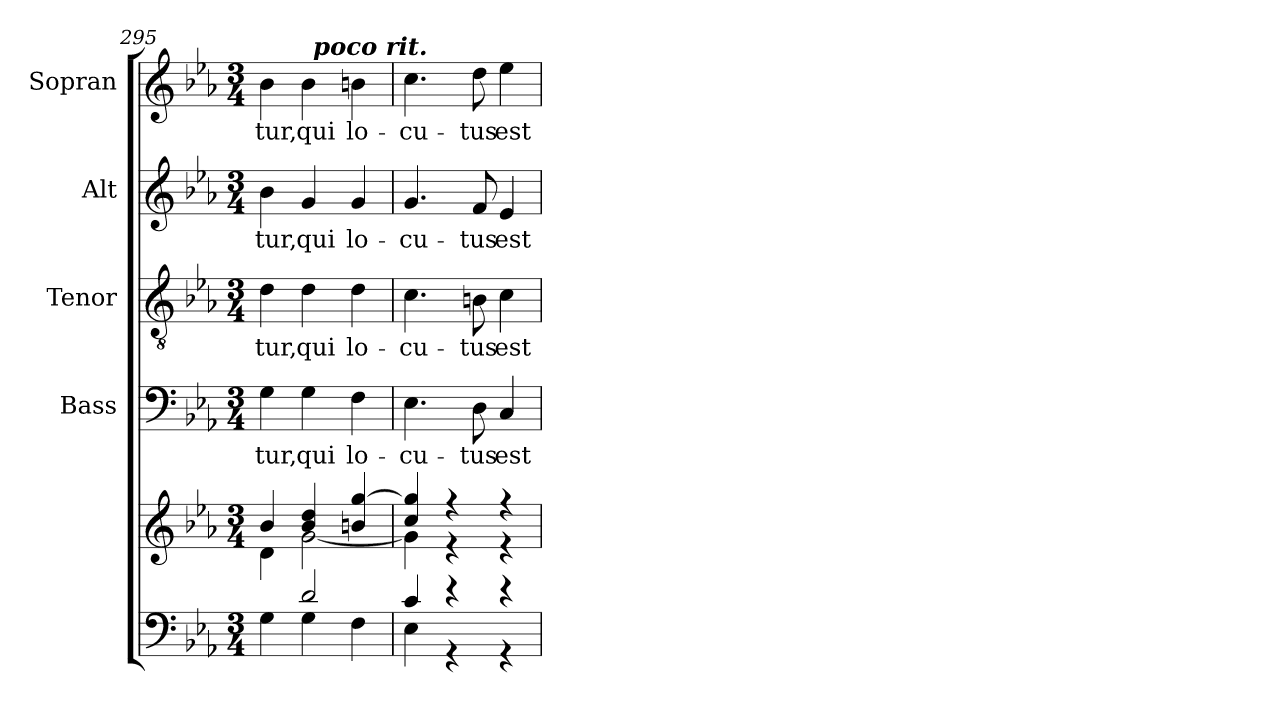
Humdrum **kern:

**kern	**kern	**kern	**text	**kern	**text	**kern	**text	**kern	**text
*part5	*part5	*part4	*part4	*part3	*part3	*part2	*part2	*part1	*part1
*staff6	*staff5	*staff4	*staff4	*staff3	*staff3	*staff2	*staff2	*staff1	*staff1
*	*	*I"Bass	*	*I"Tenor	*	*I"Alt	*	*I"Sopran	*
*	*	*I'B.	*	*I'T.	*	*I'A.	*	*I'S.	*
!!LO:PB:g=z
*clefF4	*clefG2	*clefF4	*	*clefGv2	*	*clefG2	*	*clefG2	*
*k[b-e-a-]	*k[b-e-a-]	*k[b-e-a-]	*	*k[b-e-a-]	*	*k[b-e-a-]	*	*k[b-e-a-]	*
*E-:	*E-:	*E-:	*	*E-:	*	*E-:	*	*E-:	*
*M3/4	*M3/4	*M3/4	*	*M3/4	*	*M3/4	*	*M3/4	*
=295	=295	=295	=295	=295	=295	=295	=295	=295	=295
*^	*^	*	*	*	*	*	*	*	*
!	!	!	!	!	!LO:LY:b	!	!LO:LY:b	!	!LO:LY:b	!	!LO:LY:b
*	*	*	*	*	*	*	*	*	*	*^	*
4ryy	4G\	4b-/	4d\	4G\	-tur,	4d\	-tur,	4b-\	-tur,	4b-\	4ryy	-tur,
!	!	!	!	!	!LO:LY:b	!	!LO:LY:b	!	!LO:LY:b	!	!	!LO:LY:b
2d/	4G\	4b-/ 4dd/	[<2g\	4G\	qui	4d\	qui	4g/	qui	4b-\	32ryy	qui
!	!	!	!	!	!	!	!	!	!	!	!LO:TX:a:Bi:t=poco rit.	!
.	.	.	.	.	.	.	.	.	.	.	4...ryy	.
!	!	!	!	!	!LO:LY:b	!	!LO:LY:b	!	!LO:LY:b	!	!	!LO:LY:b
.	4F\	4bn/ [>4gg/	.	4F\	lo-	4d\	lo-	4g/	lo-	4bn\	.	lo-
=296	=296	=296	=296	=296	=296	=296	=296	=296	=296	=296	=296	=296
!	!	!	!	!	!LO:LY:b	!	!LO:LY:b	!	!LO:LY:b	!	!	!LO:LY:b
*	*	*	*	*	*	*	*	*	*	*v	*v	*
4c/	4E-\	4cc/ 4gg/]	4g\]	4.E-\	-cu-	4.c\	-cu-	4.g/	-cu-	4.cc\	-cu-
4r	4r	4r	4r	.	.	.	.	.	.	.	.
!	!	!	!	!	!LO:LY:b	!	!LO:LY:b	!	!LO:LY:b	!	!LO:LY:b
.	.	.	.	8D\	-tus	8Bn\	-tus	8f/	-tus	8dd\	-tus
!	!	!	!	!	!LO:LY:b	!	!LO:LY:b	!	!LO:LY:b	!	!LO:LY:b
4r	4r	4r	4r	4C/	est	4c\	est	4e-/	est	4ee-\	est
*v	*v	*	*	*	*	*	*	*	*	*	*
*	*v	*v	*	*	*	*	*	*	*	*
=	=	=	=	=	=	=	=	=	=
*-	*-	*-	*-	*-	*-	*-	*-	*-	*-
